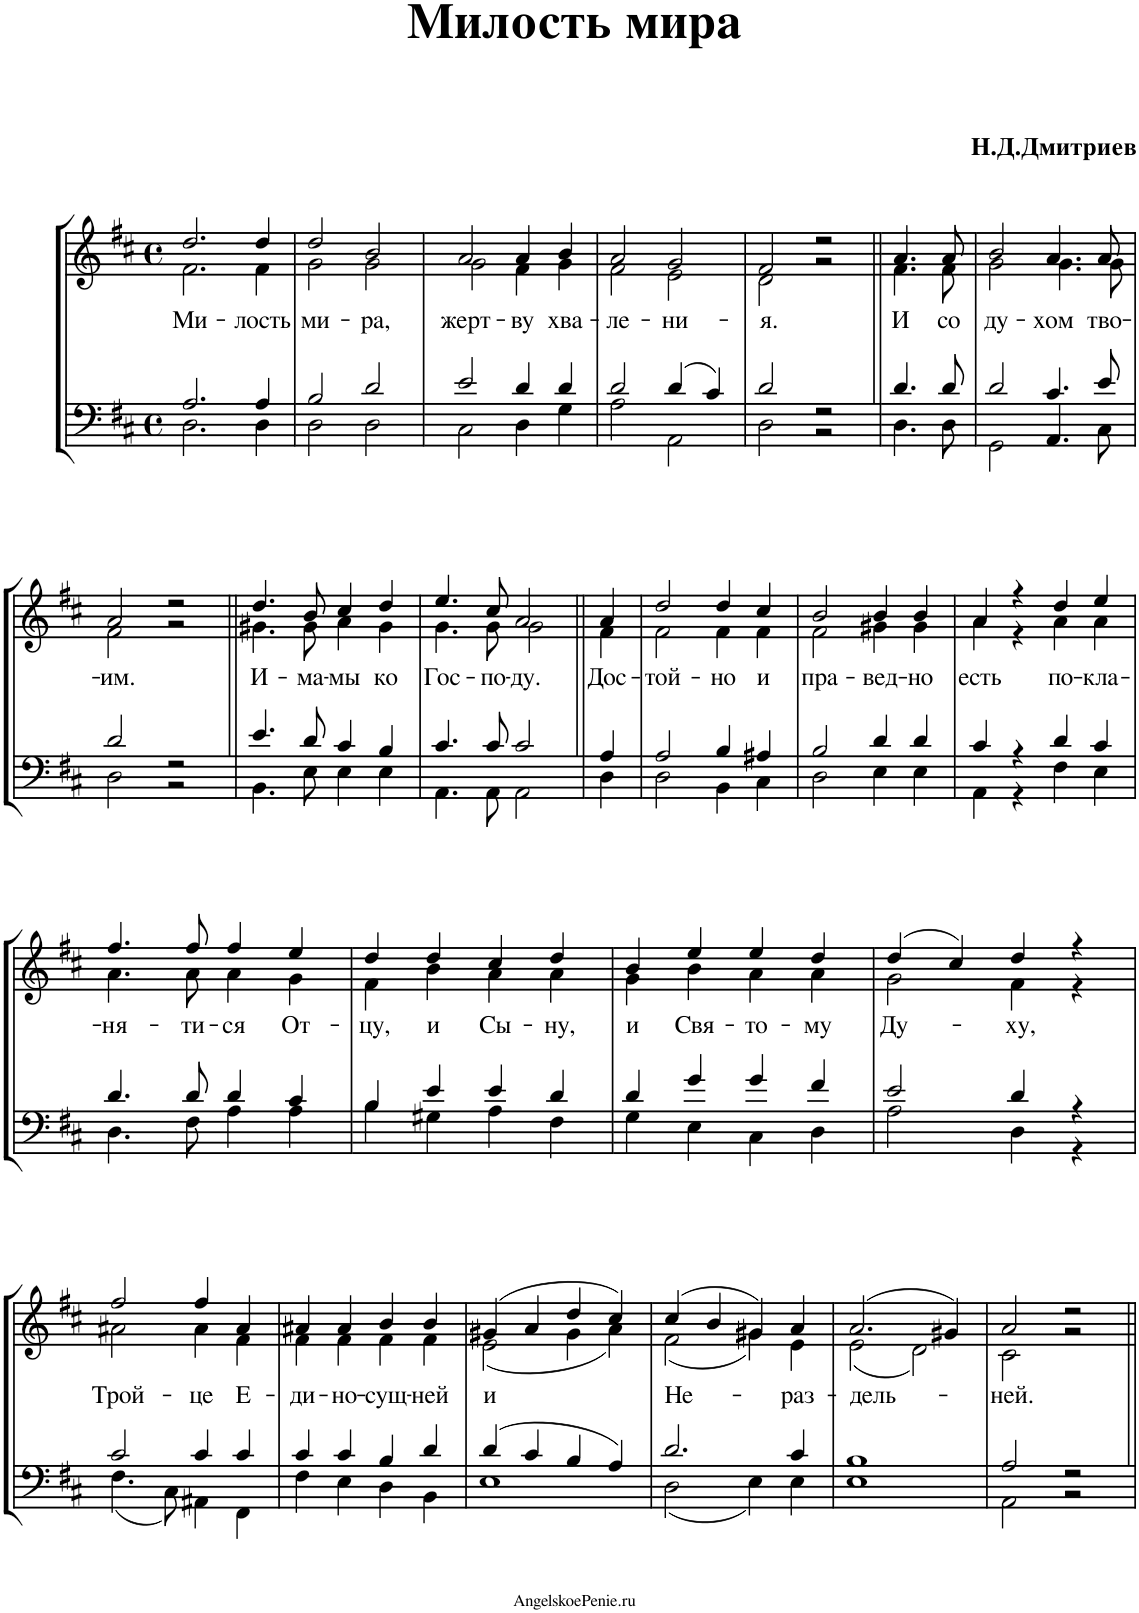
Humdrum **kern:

**kern	**kern	**text
*part1	*part1	*part1
*staff2	*staff1	*staff1
*I"Piano	*	*
*I'Pno.	*	*
*clefF4	*clefG2	*
*k[f#c#]	*k[f#c#]	*
*M4/4	*M4/4	*
*met(c)	*met(c)	*
=1	=1	=1
*^	*^	*
!	!	!	!	!LO:LY:b
2.A/	2.D\	2.dd/	2.f#\	Ми-
!	!	!	!	!LO:LY:b
4A/	4D\	4dd/	4f#\	-лость
=2	=2	=2	=2	=2
!	!	!	!	!LO:LY:b
2B/	2D\	2dd/	2g\	ми-
!	!	!	!	!LO:LY:b
2d/	2D\	2b/	2g\	-ра,
=3	=3	=3	=3	=3
!	!	!	!	!LO:LY:b
2e/	2C#\	2a/	2g\	жерт-
!	!	!	!	!LO:LY:b
4d/	4D\	4a/	4f#\	-ву
!	!	!	!	!LO:LY:b
4d/	4G\	4b/	4g\	хва-
=4	=4	=4	=4	=4
!	!	!	!	!LO:LY:b
2d/	2A\	2a/	2f#\	-ле-
!	!	!	!	!LO:LY:b
4d/	2AA\	2g/	2e\	-ни-
4c#/	.	.	.	.
=5	=5	=5	=5	=5
!	!	!	!	!LO:LY:b
2d/	2D\	2f#/	2d\	-я.
2r	2r	2r	2r	.
=6||	=6||	=6||	=6||	=6||
!	!	!	!	!LO:LY:b
4.d/	4.D\	4.a/	4.f#\	И
!	!	!	!	!LO:LY:b
8d/	8D\	8a/	8f#\	со
=7	=7	=7	=7	=7
!	!	!	!	!LO:LY:b
2d/	2GG\	2b/	2g\	ду-
!	!	!	!	!LO:LY:b
4.c#/	4.AA/	4.a/	4.g\	-хом
!	!	!	!	!LO:LY:b
8e/	8C#\	8a/	8g\	тво-
!!LO:LB:g=z	!!
=8	=8	=8	=8	=8
!	!	!	!	!LO:LY:b
2d/	2D\	2a/	2f#\	-им.
2r	2r	2r	2r	.
=9||	=9||	=9||	=9||	=9||
!	!	!	!	!LO:LY:b
4.e/	4.BB\	4.dd/	4.g#X\	И-
!	!	!	!	!LO:LY:b
8d/	8E\	8b/	8g#\	-ма-
!	!	!	!	!LO:LY:b
4c#/	4E\	4cc#/	4a\	-мы
!	!	!	!	!LO:LY:b
4B/	4E\	4dd/	4g#\	ко
=10	=10	=10	=10	=10
!	!	!	!	!LO:LY:b
4.c#/	4.AA\	4.ee/	4.g\	Гос-
!	!	!	!	!LO:LY:b
8c#/	8AA\	8cc#/	8g\	-по-
!	!	!	!	!LO:LY:b
2c#/	2AA\	2a/	2g\	-ду.
=11||	=11||	=11||	=11||	=11||
!	!	!	!	!LO:LY:b
4A/	4D\	4a/	4f#\	Дос-
=12	=12	=12	=12	=12
!	!	!	!	!LO:LY:b
2A/	2D\	2dd/	2f#\	-той-
!	!	!	!	!LO:LY:b
4B/	4BB\	4dd/	4f#\	-но
!	!	!	!	!LO:LY:b
4A#X/	4C#\	4cc#/	4f#\	и
=13	=13	=13	=13	=13
!	!	!	!	!LO:LY:b
2B/	2D\	2b/	2f#\	пра-
!	!	!	!	!LO:LY:b
4d/	4E\	4b/	4g#X\	-вед-
!	!	!	!	!LO:LY:b
4d/	4E\	4b/	4g#\	-но
=14	=14	=14	=14	=14
!	!	!	!	!LO:LY:b
4c#/	4AA\	4a/	4a\	есть
4r	4r	4r	4r	.
!	!	!	!	!LO:LY:b
4d/	4F#\	4dd/	4a\	по-
!	!	!	!	!LO:LY:b
4c#/	4E\	4ee/	4a\	-кла-
!!LO:LB:g=z	!!
=15	=15	=15	=15	=15
!	!	!	!	!LO:LY:b
4.d/	4.D\	4.ff#/	4.a\	-ня-
!	!	!	!	!LO:LY:b
8d/	8F#\	8ff#/	8a\	-ти-
!	!	!	!	!LO:LY:b
4d/	4A\	4ff#/	4a\	-ся
!	!	!	!	!LO:LY:b
4c#/	4A\	4ee/	4g\	От-
=16	=16	=16	=16	=16
!	!	!	!	!LO:LY:b
4B/	4B\	4dd/	4f#\	-цу,
!	!	!	!	!LO:LY:b
4e/	4G#X\	4dd/	4b\	и
!	!	!	!	!LO:LY:b
4e/	4A\	4cc#/	4a\	Сы-
!	!	!	!	!LO:LY:b
4d/	4F#\	4dd/	4a\	-ну,
=17	=17	=17	=17	=17
!	!	!	!	!LO:LY:b
4d/	4G\	4b/	4g\	и
!	!	!	!	!LO:LY:b
4g/	4E\	4ee/	4b\	Свя-
!	!	!	!	!LO:LY:b
4g/	4C#\	4ee/	4a\	-то-
!	!	!	!	!LO:LY:b
4f#/	4D\	4dd/	4a\	-му
=18	=18	=18	=18	=18
!	!	!	!	!LO:LY:b
2e/	2A\	(4dd/	2g\	Ду-
.	.	4cc#/)	.	.
!	!	!	!	!LO:LY:b
4d/	4D\	4dd/	4f#\	-ху,
4r	4r	4r	4r	.
!!LO:LB:g=z	!!
=19	=19	=19	=19	=19
!	!	!	!	!LO:LY:b
2c#/	4.F#\	2ff#/	2a#X\	Трой-
.	8C#\	.	.	.
!	!	!	!	!LO:LY:b
4c#/	4AA#X\	4ff#/	4a#\	-це
!	!	!	!	!LO:LY:b
4c#/	4FF#\	4a#/	4f#\	Е-
=20	=20	=20	=20	=20
!	!	!	!	!LO:LY:b
4c#/	4F#\	4a#X/	4f#\	-ди-
!	!	!	!	!LO:LY:b
4c#/	4E\	4a#/	4f#\	-но-
!	!	!	!	!LO:LY:b
4B/	4D\	4b/	4f#\	-сущ-
!	!	!	!	!LO:LY:b
4d/	4BB\	4b/	4f#\	-ней
=21	=21	=21	=21	=21
!	!	!	!	!LO:LY:b
4d/	1E	(4g#X/	(2e\	и
4c#/	.	4a/	.	.
4B/	.	4dd/	4g#\	.
4A/	.	4cc#/)	4a\)	.
=22	=22	=22	=22	=22
!	!	!	!	!LO:LY:b
2.d/	2D\	(4cc#/	(2f#\	Не-
.	.	4b/	.	.
.	4E\	4g#X/)	4g#\)	.
!	!	!	!	!LO:LY:b
4c#/	4E\	4a/	4e\	-раз-
=23	=23	=23	=23	=23
!	!	!	!	!LO:LY:b
1B	1E	(2.a/	(2e\	-дель-
.	.	.	2d\)	.
.	.	4g#X/)	.	.
=24	=24	=24	=24	=24
!	!	!	!	!LO:LY:b
2A/	2AA\	2a/	2c#\	-ней.
2r	2r	2r	2r	.
*v	*v	*	*	*
*	*v	*v	*
=||	=||	=||
*-	*-	*-
